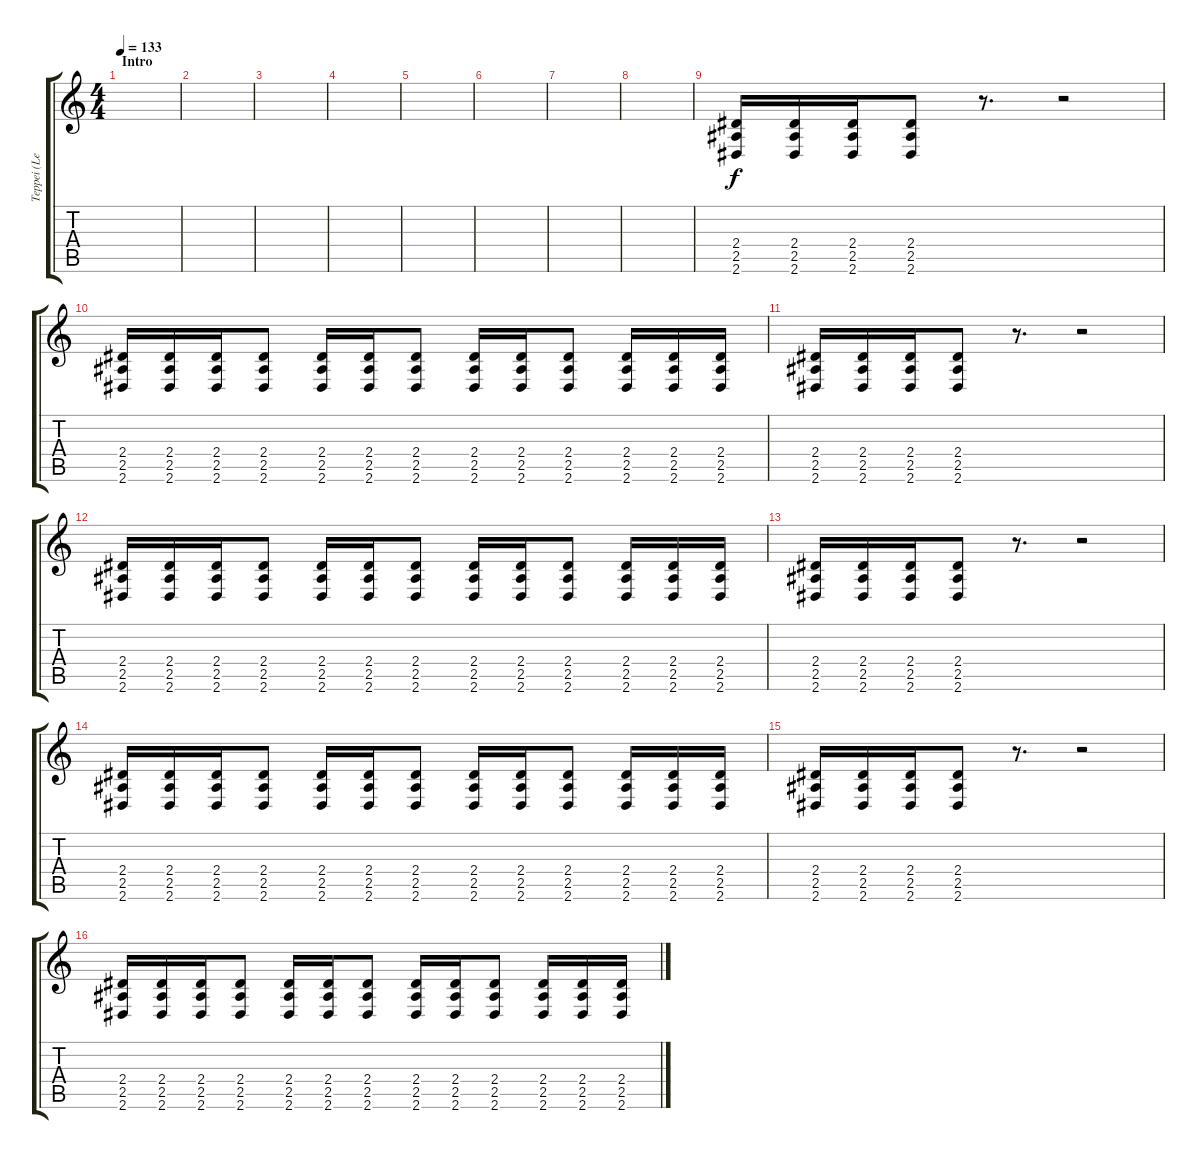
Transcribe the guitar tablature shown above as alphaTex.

\track ("Teppei (Lead)" "Teppei (Le") {instrument overdrivenguitar}
\staff {score tabs}
\tuning (Eb4 Bb3 Gb3 Db3 Ab2 Db2) {hide}
\ts (4 4)
\section ("" "Intro")
\tempo 133
\clef g2
\ks c
|
|
|
|
|
|
|
|
(2.4 2.5 2.6).16 (2.4 2.5 2.6).16 (2.4 2.5 2.6).16 (2.4 2.5 2.6).8 r.8{d} r.2 |
(2.4 2.5 2.6).16 (2.4 2.5 2.6).16 (2.4 2.5 2.6).16 (2.4 2.5 2.6).8 (2.4 2.5 2.6).16 (2.4 2.5 2.6).16 (2.4 2.5 2.6).8 (2.4 2.5 2.6).16 (2.4 2.5 2.6).16 (2.4 2.5 2.6).8 (2.4 2.5 2.6).16 (2.4 2.5 2.6).16 (2.4 2.5 2.6).16 |
(2.4 2.5 2.6).16 (2.4 2.5 2.6).16 (2.4 2.5 2.6).16 (2.4 2.5 2.6).8 r.8{d} r.2 |
(2.4 2.5 2.6).16 (2.4 2.5 2.6).16 (2.4 2.5 2.6).16 (2.4 2.5 2.6).8 (2.4 2.5 2.6).16 (2.4 2.5 2.6).16 (2.4 2.5 2.6).8 (2.4 2.5 2.6).16 (2.4 2.5 2.6).16 (2.4 2.5 2.6).8 (2.4 2.5 2.6).16 (2.4 2.5 2.6).16 (2.4 2.5 2.6).16 |
(2.4 2.5 2.6).16 (2.4 2.5 2.6).16 (2.4 2.5 2.6).16 (2.4 2.5 2.6).8 r.8{d} r.2 |
(2.4 2.5 2.6).16 (2.4 2.5 2.6).16 (2.4 2.5 2.6).16 (2.4 2.5 2.6).8 (2.4 2.5 2.6).16 (2.4 2.5 2.6).16 (2.4 2.5 2.6).8 (2.4 2.5 2.6).16 (2.4 2.5 2.6).16 (2.4 2.5 2.6).8 (2.4 2.5 2.6).16 (2.4 2.5 2.6).16 (2.4 2.5 2.6).16 |
(2.4 2.5 2.6).16 (2.4 2.5 2.6).16 (2.4 2.5 2.6).16 (2.4 2.5 2.6).8 r.8{d} r.2 |
(2.4 2.5 2.6).16 (2.4 2.5 2.6).16 (2.4 2.5 2.6).16 (2.4 2.5 2.6).8 (2.4 2.5 2.6).16 (2.4 2.5 2.6).16 (2.4 2.5 2.6).8 (2.4 2.5 2.6).16 (2.4 2.5 2.6).16 (2.4 2.5 2.6).8 (2.4 2.5 2.6).16 (2.4 2.5 2.6).16 (2.4 2.5 2.6).16
